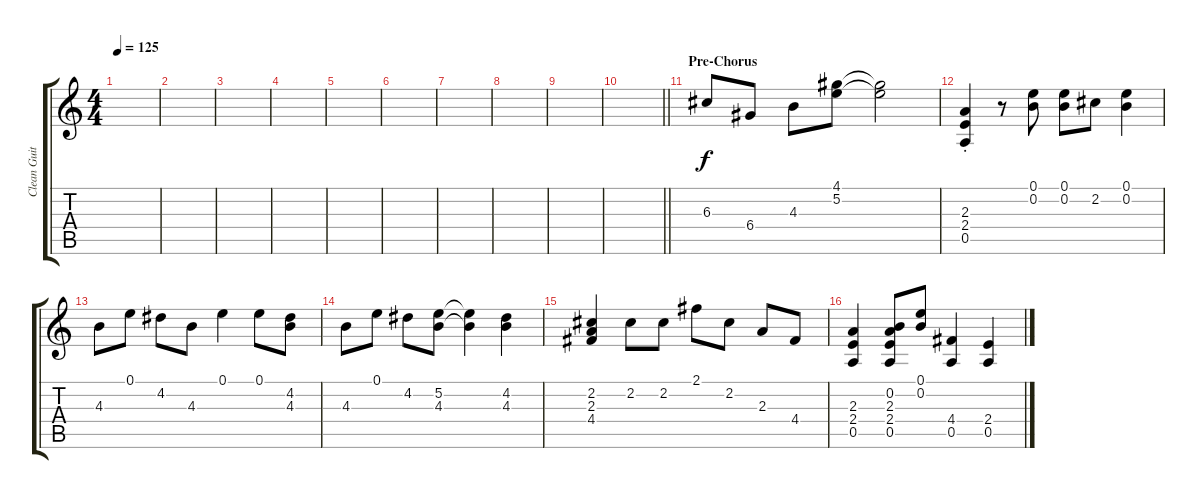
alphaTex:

\track ("Clean Guitar" "Clean Guit") {instrument electricguitarclean}
\staff {score tabs}
\tuning (E4 B3 G3 D3 A2 E2) {hide}
\ts (4 4)
\tempo 125
\clef g2
\ks c
|
|
|
|
|
|
|
|
|
\barLineRight lightlight
|
\section ("" "Pre-Chorus")
6.3.8 6.4.8 4.3.8 (4.1 5.2).8 (4.1{t} 5.2{t}).2 |
(2.3{st} 2.4{st} 0.5{st}).4 r.8 (0.1 0.2).8 (0.1 0.2).8 2.2.8 (0.1 0.2).4 |
4.3.8 0.1.8 4.2.8 4.3.8 0.1.4 0.1.8 (4.2 4.3).8 |
4.3.8 0.1.8 4.2.8 (5.2 4.3).8 (5.2{t} 4.3{t}).4 (4.2 4.3).4 |
(2.2 2.3 4.4).4 2.2.8 2.2.8 2.1.8 2.2.8 2.3.8 4.4.8 |
(2.3 2.4 0.5).4 (0.2 2.3 2.4 0.5).8 (0.1 0.2).8 (4.4 0.5).4 (2.4 0.5).4
